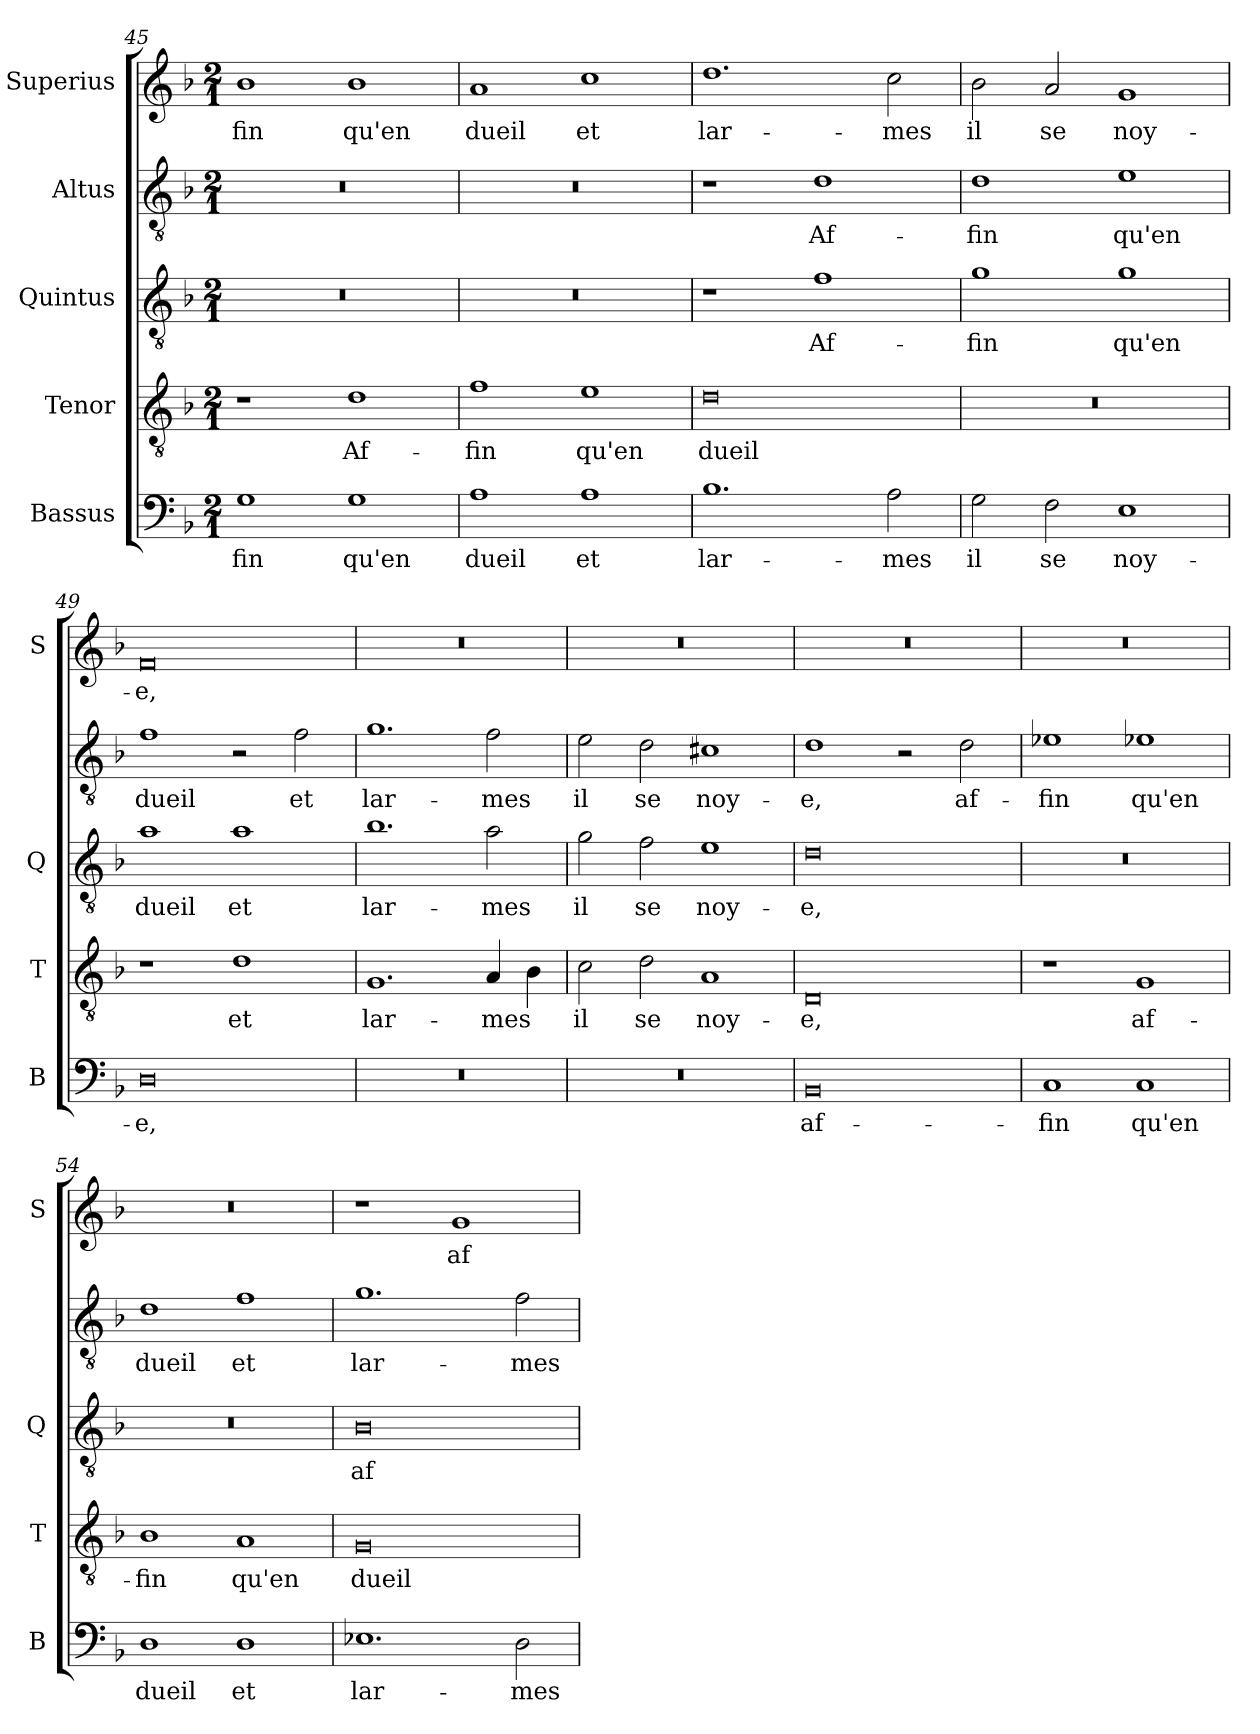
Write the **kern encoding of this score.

**kern	**text	**kern	**text	**kern	**text	**kern	**text	**kern	**text
*part5	*part5	*part4	*part4	*part3	*part3	*part2	*part2	*part1	*part1
*staff5	*staff5	*staff4	*staff4	*staff3	*staff3	*staff2	*staff2	*staff1	*staff1
*I"Bassus	*	*I"Tenor	*	*I"Quintus	*	*I"Altus	*	*I"Superius	*
*I'B	*	*I'T	*	*I'Q	*	*	*	*I'S	*
*clefF4	*	*clefGv2	*	*clefGv2	*	*clefGv2	*	*clefG2	*
*k[b-]	*	*k[b-]	*	*k[b-]	*	*k[b-]	*	*k[b-]	*
*M2/1	*	*M2/1	*	*M2/1	*	*M2/1	*	*M2/1	*
=45	=45	=45	=45	=45	=45	=45	=45	=45	=45
1G	-fin	1r	.	0r	.	0r	.	1b-	-fin
1G	qu'en	1d	Af-	.	.	.	.	1b-	qu'en
=46	=46	=46	=46	=46	=46	=46	=46	=46	=46
1A	dueil	1f	-fin	0r	.	0r	.	1a	dueil
1A	et	1e	qu'en	.	.	.	.	1cc	et
=47	=47	=47	=47	=47	=47	=47	=47	=47	=47
1.B-	lar-	0d	dueil	1r	.	1r	.	1.dd	lar-
.	.	.	.	1f	Af-	1d	Af-	.	.
2A\	-mes	.	.	.	.	.	.	2cc\	-mes
=48	=48	=48	=48	=48	=48	=48	=48	=48	=48
2G\	il	0r	.	1g	-fin	1d	-fin	2b-\	il
2F\	se	.	.	.	.	.	.	2a/	se
1E	noy-	.	.	1g	qu'en	1e	qu'en	1g	noy-
=49	=49	=49	=49	=49	=49	=49	=49	=49	=49
0D	-e,	1r	.	1a	dueil	1f	dueil	0f	-e,
.	.	1d	et	1a	et	2r	.	.	.
.	.	.	.	.	.	2f\	et	.	.
=50	=50	=50	=50	=50	=50	=50	=50	=50	=50
0r	.	1.G	lar-	1.b-	lar-	1.g	lar-	0r	.
.	.	4A/	-mes	2a\	-mes	2f\	-mes	.	.
.	.	4B-\	.	.	.	.	.	.	.
=51	=51	=51	=51	=51	=51	=51	=51	=51	=51
0r	.	2c\	il	2g\	il	2e\	il	0r	.
.	.	2d\	se	2f\	se	2d\	se	.	.
.	.	1A	noy-	1e	noy-	1c#X	noy-	.	.
=52	=52	=52	=52	=52	=52	=52	=52	=52	=52
0BB-	af-	0D	-e,	0d	-e,	1d	-e,	0r	.
.	.	.	.	.	.	2r	.	.	.
.	.	.	.	.	.	2d\	af-	.	.
=53	=53	=53	=53	=53	=53	=53	=53	=53	=53
1C	-fin	1r	.	0r	.	1e-X	-fin	0r	.
1C	qu'en	1G	af-	.	.	1e-X	qu'en	.	.
=54	=54	=54	=54	=54	=54	=54	=54	=54	=54
1D	dueil	1B-	-fin	0r	.	1d	dueil	0r	.
1D	et	1A	qu'en	.	.	1f	et	.	.
=55	=55	=55	=55	=55	=55	=55	=55	=55	=55
1.E-X	lar-	0G	dueil	0B-	af-	1.g	lar-	1r	.
.	.	.	.	.	.	.	.	1g	af-
2D\	-mes	.	.	.	.	2f\	-mes	.	.
=	=	=	=	=	=	=	=	=	=
*-	*-	*-	*-	*-	*-	*-	*-	*-	*-
